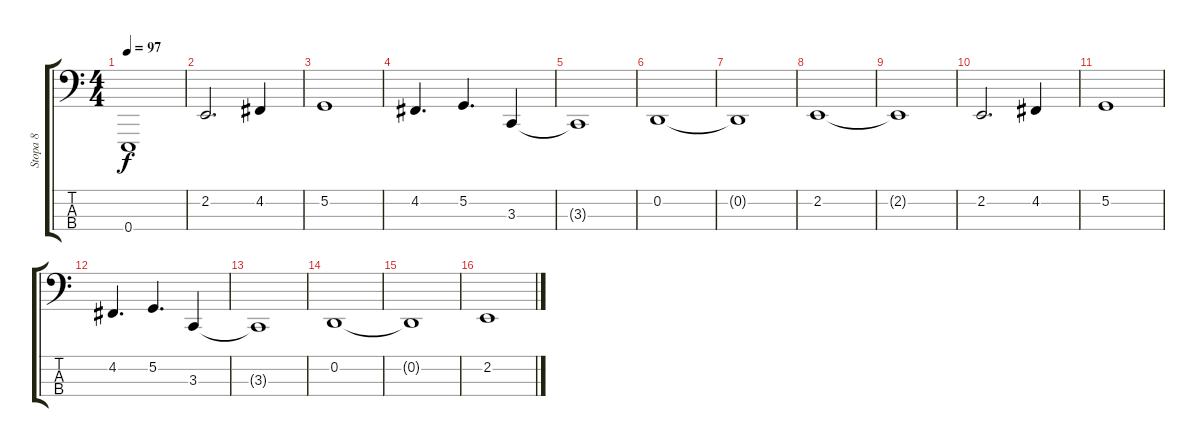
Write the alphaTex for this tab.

\track ("Stopa 8" "Stopa 8") {instrument stringensemble2}
\staff {score tabs}
\tuning (G2 D2 A1 E1) {hide}
\ts (4 4)
\tempo 97
\clef f4
\ks c
0.4{t}.1{dy f} |
2.2.2{d} 4.2.4 |
5.2.1 |
4.2.4{d} 5.2.4{d} 3.3.4 |
3.3{t}.1 |
0.2.1 |
0.2{t}.1 |
2.2.1 |
2.2{t}.1 |
2.2.2{d} 4.2.4 |
5.2.1 |
4.2.4{d} 5.2.4{d} 3.3.4 |
3.3{t}.1 |
0.2.1 |
0.2{t}.1 |
2.2.1
